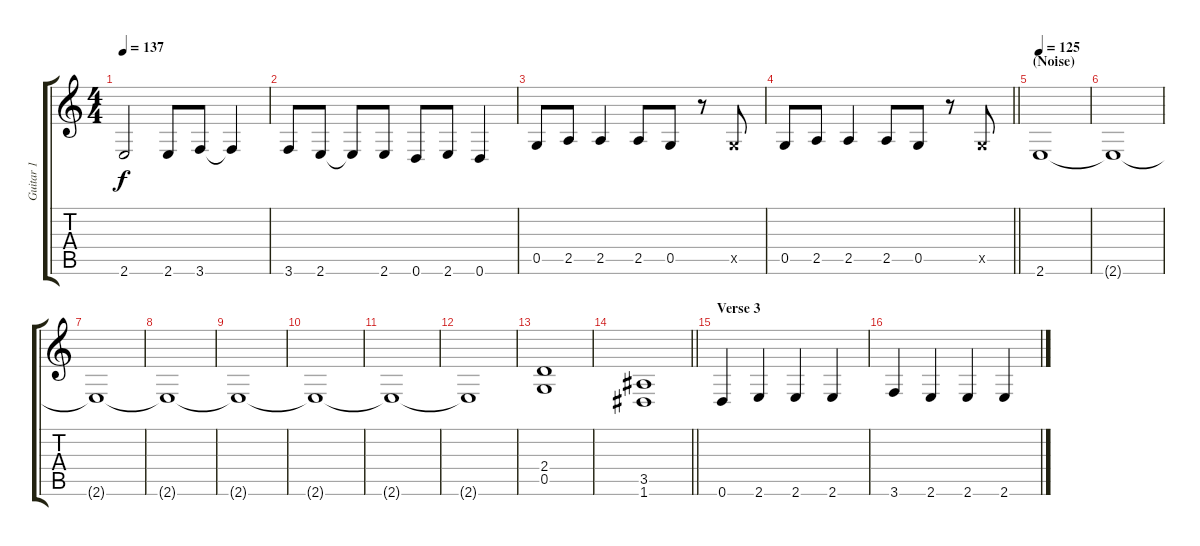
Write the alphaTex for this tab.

\track ("Guitar 1" "Guitar 1") {instrument overdrivenguitar}
\staff {score tabs}
\tuning (D4 A3 F3 C3 G2 D2) {hide}
\ts (4 4)
\tempo 137
\clef g2
\ks c
2.6.2{dy f} 2.6.8 3.6.8 3.6{t}.4 |
3.6.8 2.6.8 2.6{t}.8 2.6.8 0.6.8 2.6.8 0.6.4 |
0.5.8 2.5.8 2.5.4 2.5.8 0.5.8 r.8 0.5{x}.8 |
\barLineRight lightlight
0.5.8 2.5.8 2.5.4 2.5.8 0.5.8 r.8 0.5{x}.8 |
\section ("" "(Noise)")
\tempo 125
2.6.1 |
2.6{t}.1 |
2.6{t}.1 |
2.6{t}.1 |
2.6{t}.1 |
2.6{t}.1 |
2.6{t}.1 |
2.6{t}.1 |
(2.4 0.5).1 |
\barLineRight lightlight
(3.5 1.6).1 |
\section ("" "Verse 3")
0.6.4 2.6.4 2.6.4 2.6.4 |
3.6.4 2.6.4 2.6.4 2.6.4
